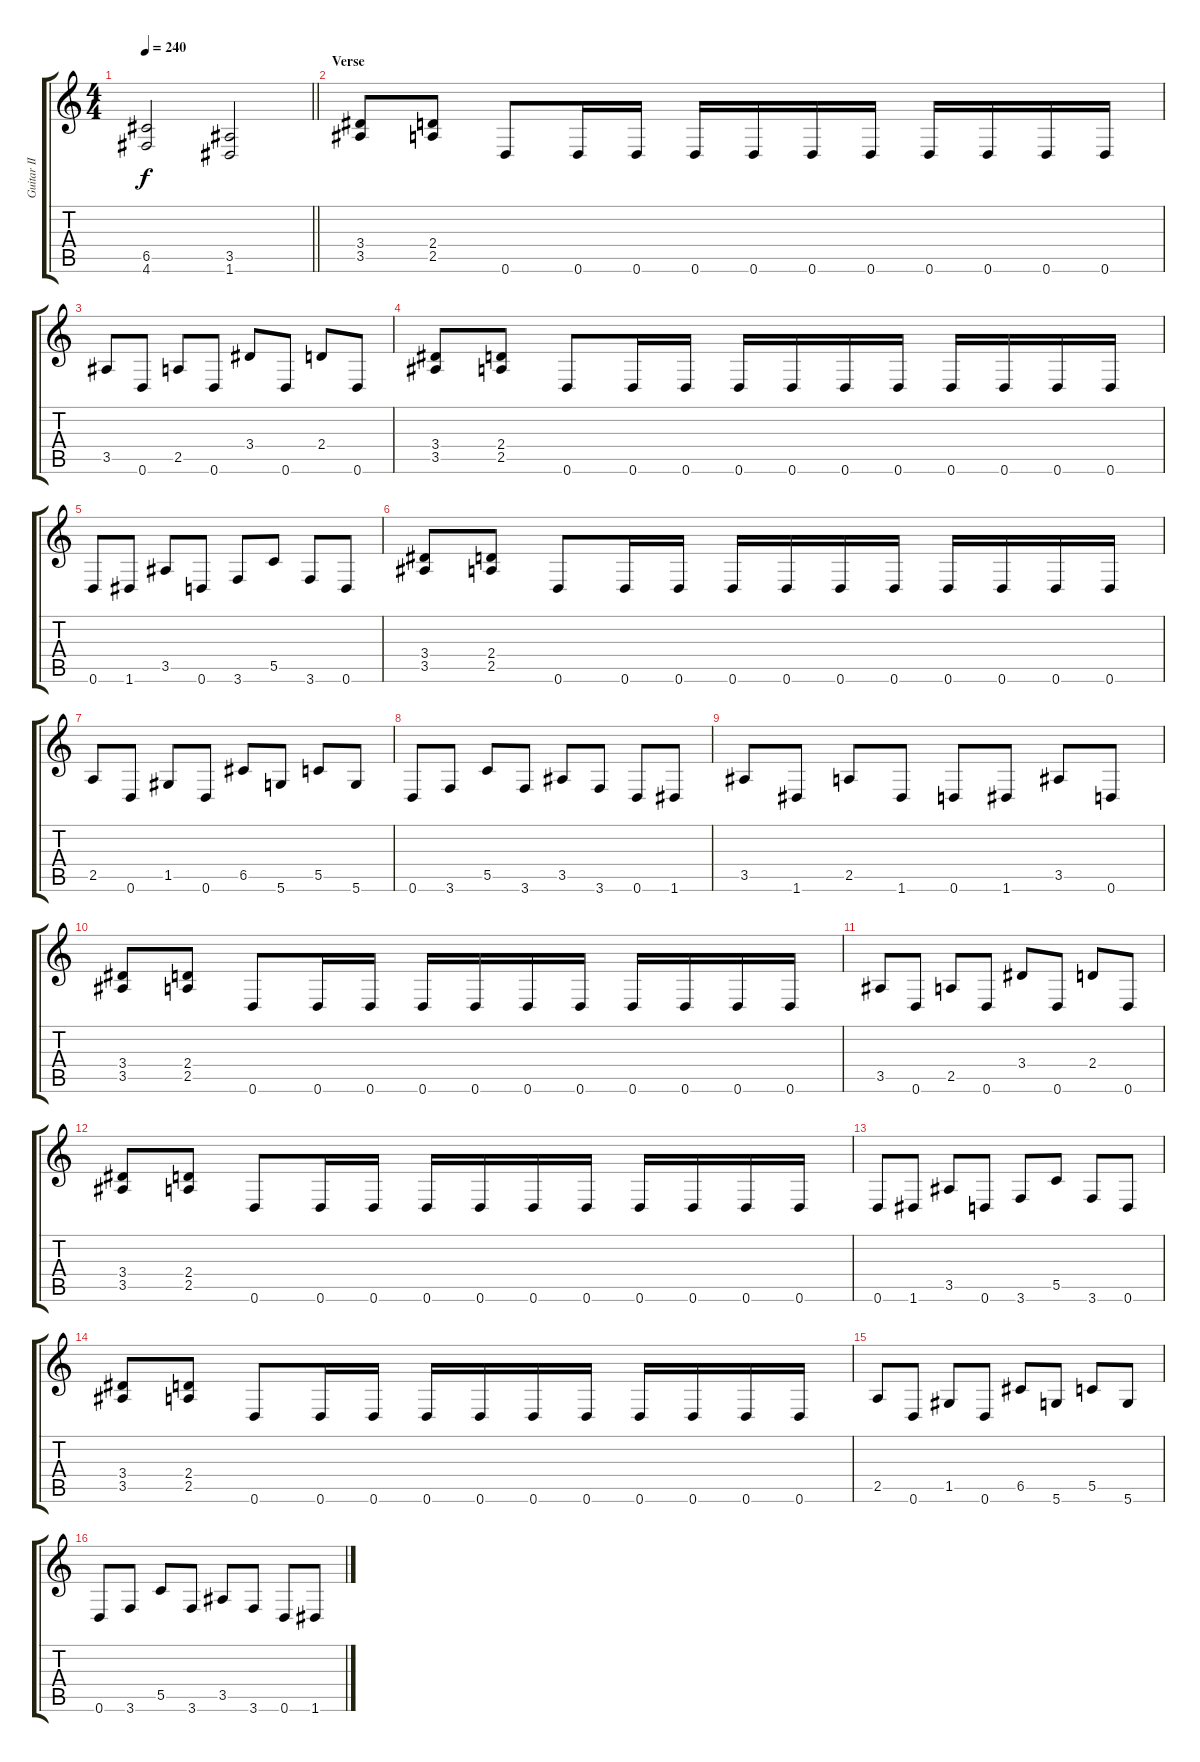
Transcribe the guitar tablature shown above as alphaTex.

\track ("Guitar II" "Guitar II") {instrument distortionguitar}
\staff {score tabs}
\tuning (D4 A3 F3 C3 G2 D2) {hide}
\ts (4 4)
\tempo 240
\clef g2
\barLineRight lightlight
\ks c
(6.5 4.6).2{dy f} (3.5 1.6).2 |
\section ("" "Verse")
(3.4 3.5).8 (2.4 2.5).8 0.6.8 0.6.16 0.6.16 0.6.16 0.6.16 0.6.16 0.6.16 0.6.16 0.6.16 0.6.16 0.6.16 |
3.5.8 0.6.8 2.5.8 0.6.8 3.4.8 0.6.8 2.4.8 0.6.8 |
(3.4 3.5).8 (2.4 2.5).8 0.6.8 0.6.16 0.6.16 0.6.16 0.6.16 0.6.16 0.6.16 0.6.16 0.6.16 0.6.16 0.6.16 |
0.6.8 1.6.8 3.5.8 0.6.8 3.6.8 5.5.8 3.6.8 0.6.8 |
(3.4 3.5).8 (2.4 2.5).8 0.6.8 0.6.16 0.6.16 0.6.16 0.6.16 0.6.16 0.6.16 0.6.16 0.6.16 0.6.16 0.6.16 |
2.5.8 0.6.8 1.5.8 0.6.8 6.5.8 5.6.8 5.5.8 5.6.8 |
0.6.8 3.6.8 5.5.8 3.6.8 3.5.8 3.6.8 0.6.8 1.6.8 |
3.5.8 1.6.8 2.5.8 1.6.8 0.6.8 1.6.8 3.5.8 0.6.8 |
(3.4 3.5).8 (2.4 2.5).8 0.6.8 0.6.16 0.6.16 0.6.16 0.6.16 0.6.16 0.6.16 0.6.16 0.6.16 0.6.16 0.6.16 |
3.5.8 0.6.8 2.5.8 0.6.8 3.4.8 0.6.8 2.4.8 0.6.8 |
(3.4 3.5).8 (2.4 2.5).8 0.6.8 0.6.16 0.6.16 0.6.16 0.6.16 0.6.16 0.6.16 0.6.16 0.6.16 0.6.16 0.6.16 |
0.6.8 1.6.8 3.5.8 0.6.8 3.6.8 5.5.8 3.6.8 0.6.8 |
(3.4 3.5).8 (2.4 2.5).8 0.6.8 0.6.16 0.6.16 0.6.16 0.6.16 0.6.16 0.6.16 0.6.16 0.6.16 0.6.16 0.6.16 |
2.5.8 0.6.8 1.5.8 0.6.8 6.5.8 5.6.8 5.5.8 5.6.8 |
0.6.8 3.6.8 5.5.8 3.6.8 3.5.8 3.6.8 0.6.8 1.6.8
